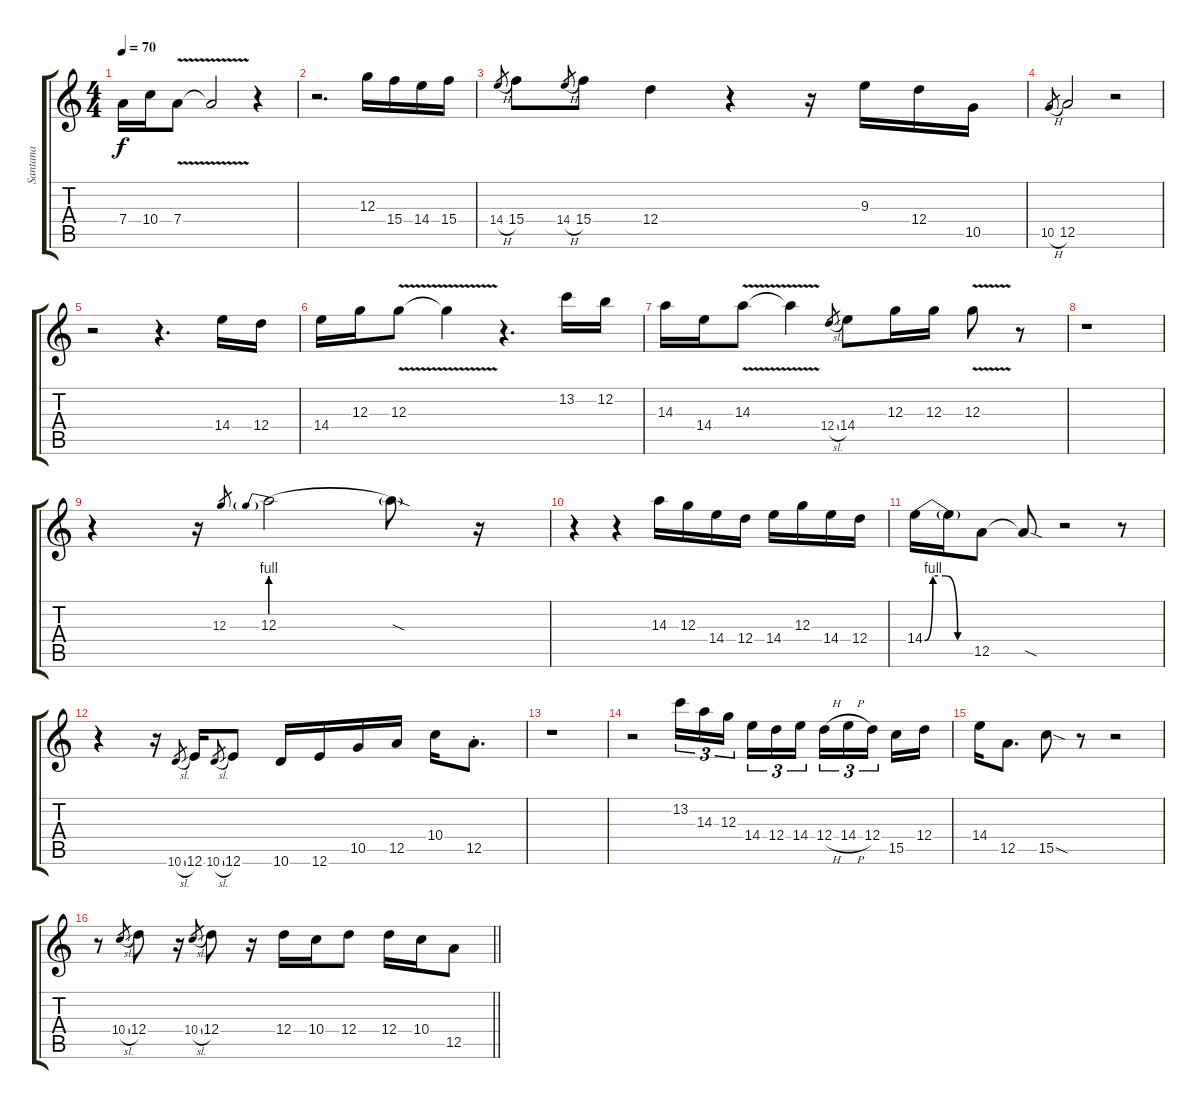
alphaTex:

\track ("Santana" "Santana") {instrument overdrivenguitar}
\staff {score tabs}
\tuning (E4 B3 G3 D3 A2 E2) {hide}
\ts (4 4)
\tempo 70
\clef g2
\ks c
7.4.16{dy f} 10.4.16 7.4{v}.8 7.4{v t}.2 r.4 |
r.2{d} 12.3.16 15.4.16 14.4.16 15.4.16 |
14.4{h}.8{gr} 15.4.8 14.4{h}.8{gr} 15.4.8 12.4.4 r.4 r.16 9.3.16 12.4.16 10.5.16 |
10.5{h}.8{gr} 12.5.2 r.2 |
r.2 r.4{d} 14.4.16 12.4.16 |
14.4.16 12.3.16 12.3{v}.8 12.3{v t}.4 r.4{d} 13.2.16 12.2.16 |
14.3.16 14.4.16 14.3{v}.8 14.3{v t}.4 12.4{sl}.8{gr} 14.4.8 12.3.16 12.3.16 12.3{v}.8 r.8 |
r.1 |
r.4 r.16 12.3.8{gr} 12.3{be (prebend 0 4 60 4)}.2 12.3{sod t}.8 r.16 |
r.4 r.4 14.3.16 12.3.16 14.4.16 12.4.16 14.4.16 12.3.16 14.4.16 12.4.16 |
14.4{be (custom 0 0 10 4 25 4 40 0 60 0)}.16 14.4{t}.16 12.5.8 12.5{sod t}.8 r.2 r.8 |
r.4 r.16 10.6{sl}.8{gr} 12.6.16 10.6{sl}.8{gr} 12.6.8 10.6.16 12.6.16 10.5.16 12.5.16 10.4.16 12.5{st}.8{d} |
r.1 |
r.2 13.2.16{tu (3 2)} 14.3.16{tu (3 2)} 12.3.16{tu (3 2) beam splitsecondary} 14.4.16{tu (3 2)} 12.4.16{tu (3 2)} 14.4.16{tu (3 2)} 12.4{h}.16{tu (3 2)} 14.4{h}.16{tu (3 2)} 12.4.16{tu (3 2) beam splitsecondary} 15.5.16 12.4.16 |
14.4.16 12.5.8{d} 15.5{sod}.8 r.8 r.2 |
\barLineRight lightlight
r.8 10.4{sl}.8{gr} 12.4.8 r.16 10.4{sl}.8{gr} 12.4.8 r.16 12.4.16 10.4.16 12.4.8 12.4.16 10.4.16 12.5.8
